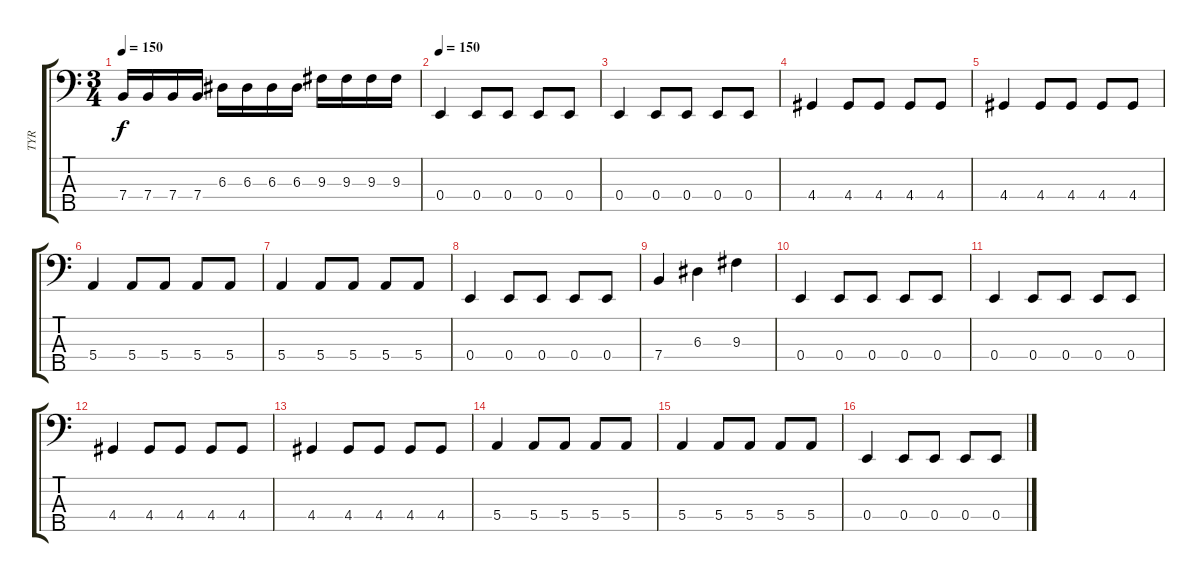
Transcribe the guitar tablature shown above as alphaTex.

\track ("TYR" "TYR") {instrument electricbassfinger}
\staff {score tabs}
\tuning (G2 D2 A1 E1 B0) {hide}
\ts (3 4)
\tempo 150
\clef f4
\ks c
7.4.16{dy f} 7.4.16 7.4.16 7.4.16 6.3.16 6.3.16 6.3.16 6.3.16 9.3.16 9.3.16 9.3.16 9.3.16 |
\tempo 150
0.4.4 0.4.8 0.4.8 0.4.8 0.4.8 |
0.4.4 0.4.8 0.4.8 0.4.8 0.4.8 |
4.4.4 4.4.8 4.4.8 4.4.8 4.4.8 |
4.4.4 4.4.8 4.4.8 4.4.8 4.4.8 |
5.4.4 5.4.8 5.4.8 5.4.8 5.4.8 |
5.4.4 5.4.8 5.4.8 5.4.8 5.4.8 |
0.4.4 0.4.8 0.4.8 0.4.8 0.4.8 |
7.4.4 6.3.4 9.3.4 |
0.4.4 0.4.8 0.4.8 0.4.8 0.4.8 |
0.4.4 0.4.8 0.4.8 0.4.8 0.4.8 |
4.4.4 4.4.8 4.4.8 4.4.8 4.4.8 |
4.4.4 4.4.8 4.4.8 4.4.8 4.4.8 |
5.4.4 5.4.8 5.4.8 5.4.8 5.4.8 |
5.4.4 5.4.8 5.4.8 5.4.8 5.4.8 |
0.4.4 0.4.8 0.4.8 0.4.8 0.4.8
